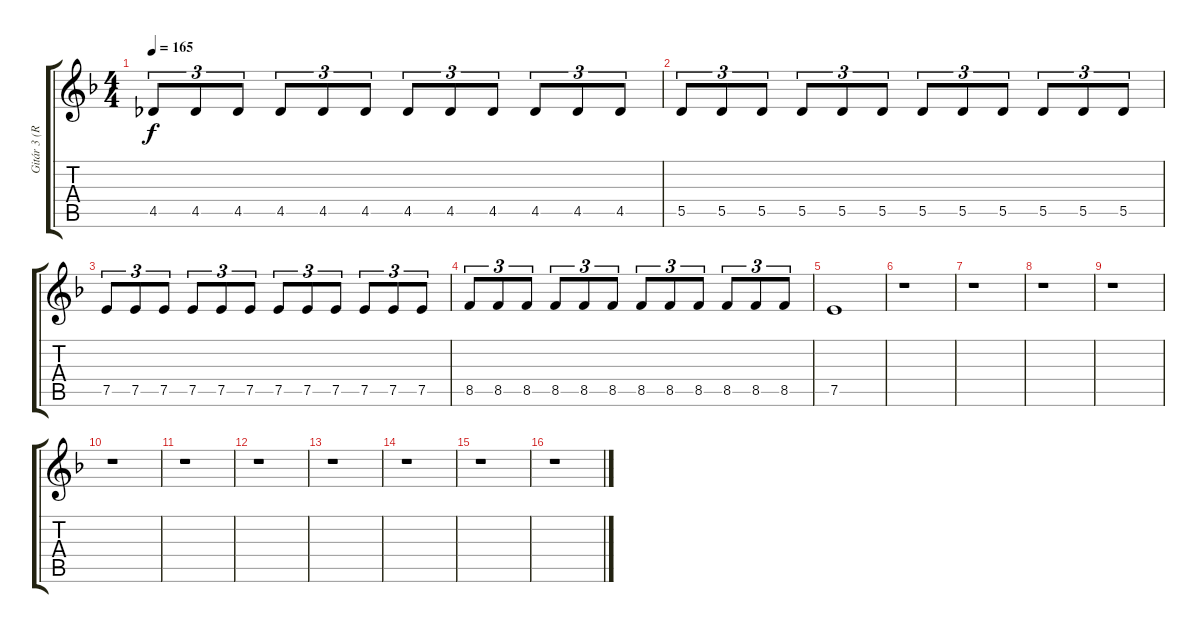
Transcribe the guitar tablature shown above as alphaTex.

\track ("Gitár 3 (Ritchie Blackmore)" "Gitár 3 (R") {instrument distortionguitar}
\staff {score tabs}
\tuning (E4 B3 G3 D3 A2 E2) {hide}
\ts (4 4)
\tempo 165
\clef g2
\ks f
4.5.8{tu (3 2) dy f} 4.5.8{tu (3 2)} 4.5.8{tu (3 2)} 4.5.8{tu (3 2)} 4.5.8{tu (3 2)} 4.5.8{tu (3 2)} 4.5.8{tu (3 2)} 4.5.8{tu (3 2)} 4.5.8{tu (3 2)} 4.5.8{tu (3 2)} 4.5.8{tu (3 2)} 4.5.8{tu (3 2)} |
5.5.8{tu (3 2)} 5.5.8{tu (3 2)} 5.5.8{tu (3 2)} 5.5.8{tu (3 2)} 5.5.8{tu (3 2)} 5.5.8{tu (3 2)} 5.5.8{tu (3 2)} 5.5.8{tu (3 2)} 5.5.8{tu (3 2)} 5.5.8{tu (3 2)} 5.5.8{tu (3 2)} 5.5.8{tu (3 2)} |
7.5.8{tu (3 2)} 7.5.8{tu (3 2)} 7.5.8{tu (3 2)} 7.5.8{tu (3 2)} 7.5.8{tu (3 2)} 7.5.8{tu (3 2)} 7.5.8{tu (3 2)} 7.5.8{tu (3 2)} 7.5.8{tu (3 2)} 7.5.8{tu (3 2)} 7.5.8{tu (3 2)} 7.5.8{tu (3 2)} |
8.5.8{tu (3 2)} 8.5.8{tu (3 2)} 8.5.8{tu (3 2)} 8.5.8{tu (3 2)} 8.5.8{tu (3 2)} 8.5.8{tu (3 2)} 8.5.8{tu (3 2)} 8.5.8{tu (3 2)} 8.5.8{tu (3 2)} 8.5.8{tu (3 2)} 8.5.8{tu (3 2)} 8.5.8{tu (3 2)} |
7.5.1 |
r.1 |
r.1 |
r.1 |
r.1 |
r.1 |
r.1 |
r.1 |
r.1 |
r.1 |
r.1 |
r.1
